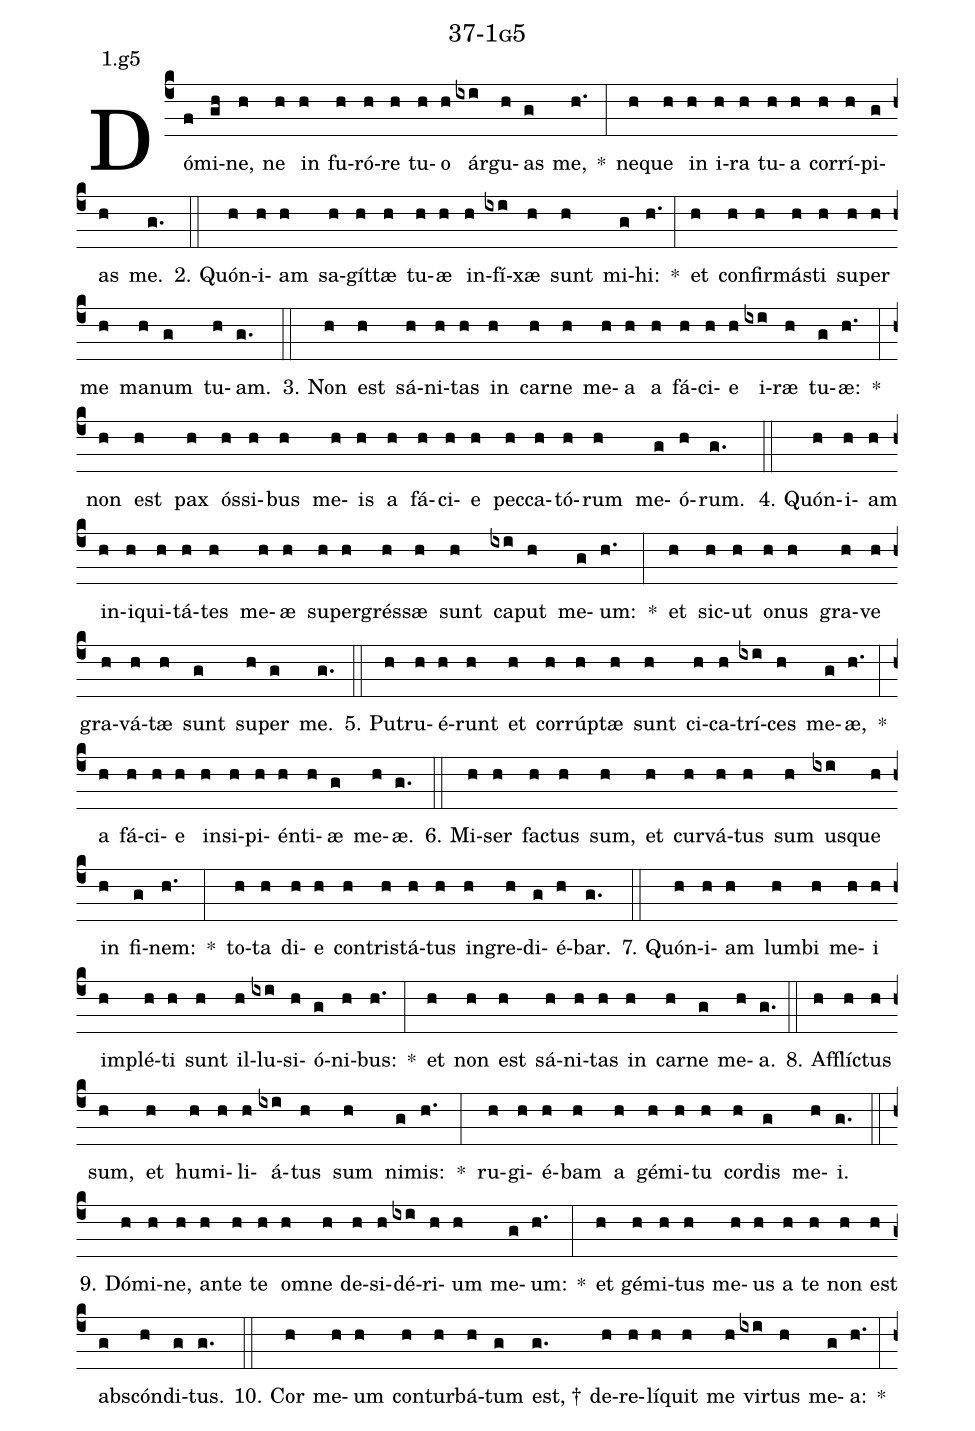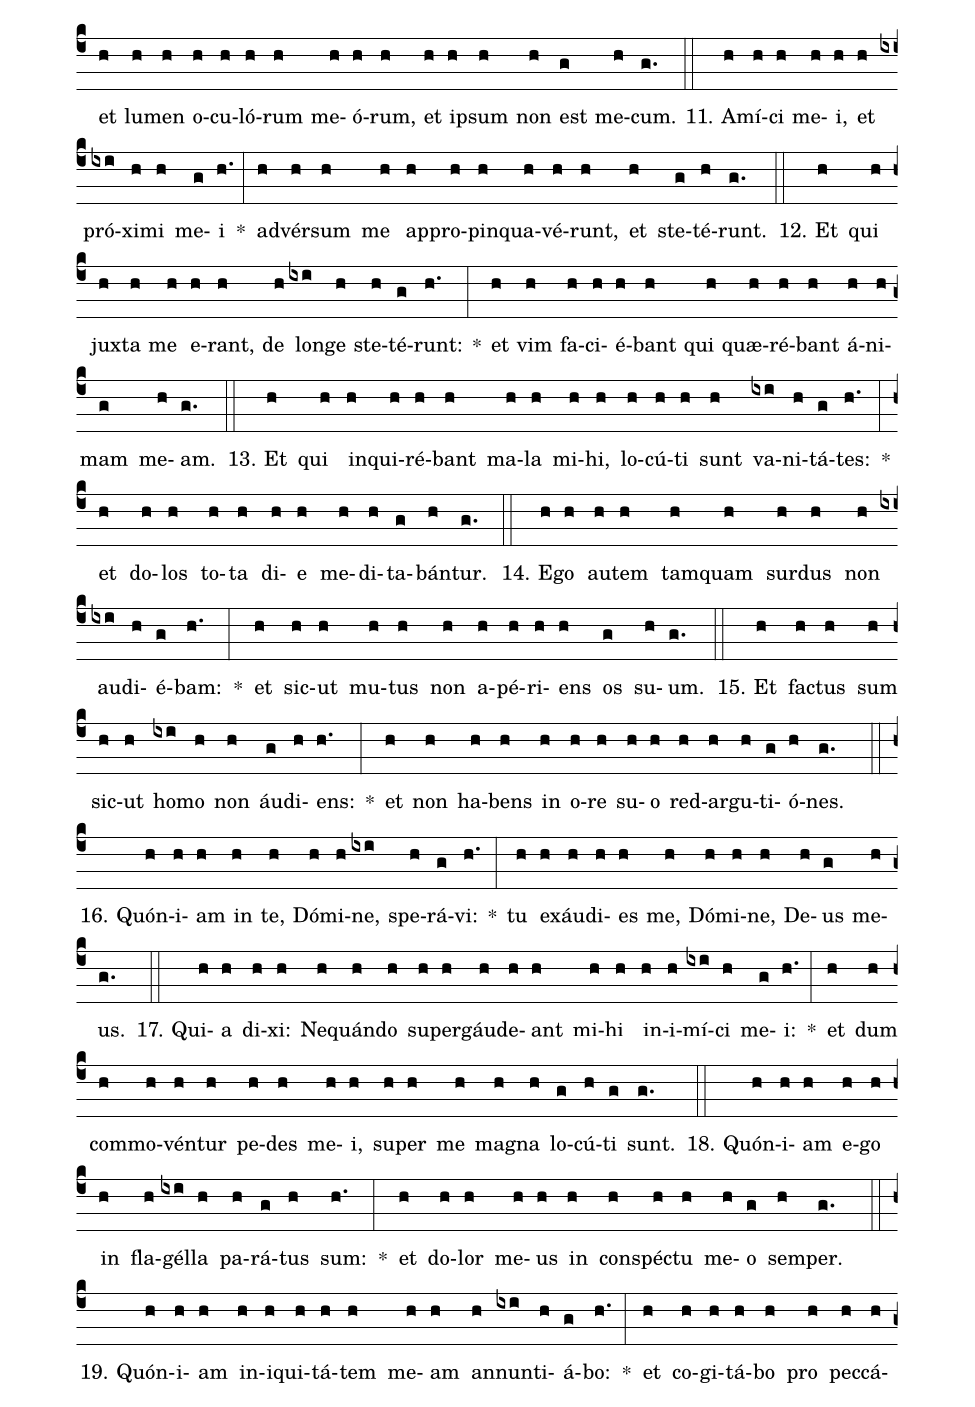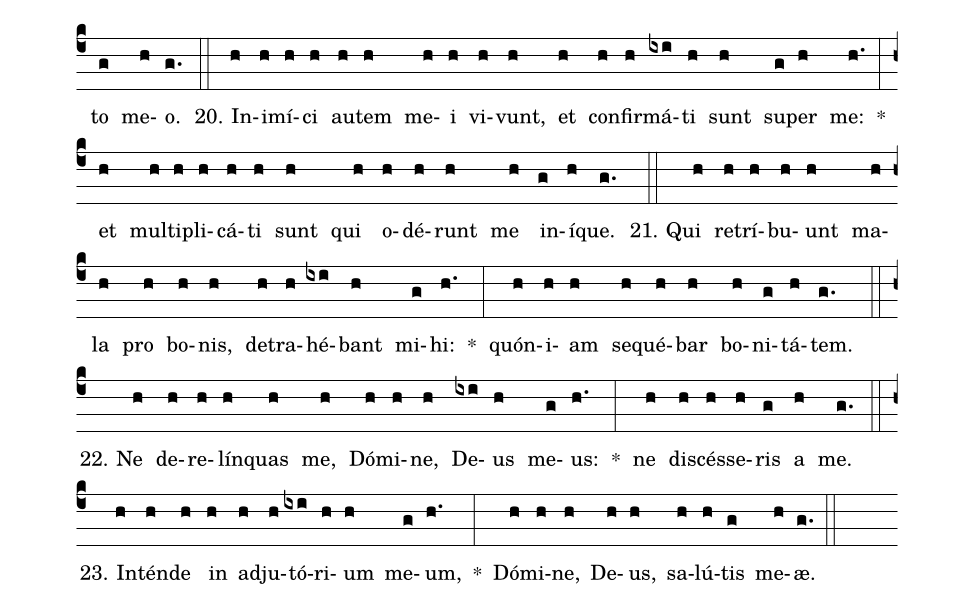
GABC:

name: 37-1g5;
annotation: 1.g5;
%%
(c4)Dó(f)mi(gh)ne,(h) ne(h) in(h) fu(h)ró(h)re(h) tu(h)o(h) ár(ixi)gu(h)as(g) me,(h.) *(:) ne(h)que(h) in(h) i(h)ra(h) tu(h)a(h) cor(h)rí(h)pi(g)as(h) me.(g.) (::)
2. Quón(h)i(h)am(h) sa(h)gít(h)tæ(h) tu(h)æ(h) in(h)fí(ixi)xæ(h) sunt(h) mi(g)hi:(h.) *(:) et(h) con(h)fir(h)más(h)ti(h) su(h)per(h) me(h) ma(h)num(g) tu(h)am.(g.) (::)
3. Non(h) est(h) sá(h)ni(h)tas(h) in(h) car(h)ne(h) me(h)a(h) a(h) fá(h)ci(h)e(h) i(ixi)ræ(h) tu(g)æ:(h.) *(:) non(h) est(h) pax(h) ós(h)si(h)bus(h) me(h)is(h) a(h) fá(h)ci(h)e(h) pec(h)ca(h)tó(h)rum(h) me(g)ó(h)rum.(g.) (::)
4. Quón(h)i(h)am(h) in(h)i(h)qui(h)tá(h)tes(h) me(h)æ(h) su(h)per(h)grés(h)sæ(h) sunt(h) ca(ixi)put(h) me(g)um:(h.) *(:) et(h) sic(h)ut(h) o(h)nus(h) gra(h)ve(h) gra(h)vá(h)tæ(h) sunt(g) su(h)per(g) me.(g.) (::)
5. Pu(h)tru(h)é(h)runt(h) et(h) cor(h)rúp(h)tæ(h) sunt(h) ci(h)ca(h)trí(ixi)ces(h) me(g)æ,(h.) *(:) a(h) fá(h)ci(h)e(h) in(h)si(h)pi(h)én(h)ti(h)æ(g) me(h)æ.(g.) (::)
6. Mi(h)ser(h) fac(h)tus(h) sum,(h) et(h) cur(h)vá(h)tus(h) sum(h) us(ixi)que(h) in(h) fi(g)nem:(h.) *(:) to(h)ta(h) di(h)e(h) con(h)tris(h)tá(h)tus(h) in(h)gre(h)di(g)é(h)bar.(g.) (::)
7. Quón(h)i(h)am(h) lum(h)bi(h) me(h)i(h) im(h)plé(h)ti(h) sunt(h) il(h)lu(ixi)si(h)ó(g)ni(h)bus:(h.) *(:) et(h) non(h) est(h) sá(h)ni(h)tas(h) in(h) car(h)ne(g) me(h)a.(g.) (::)
8. Af(h)flíc(h)tus(h) sum,(h) et(h) hu(h)mi(h)li(h)á(ixi)tus(h) sum(h) ni(g)mis:(h.) *(:) ru(h)gi(h)é(h)bam(h) a(h) gé(h)mi(h)tu(h) cor(h)dis(g) me(h)i.(g.) (::)
9. Dó(h)mi(h)ne,(h) an(h)te(h) te(h) om(h)ne(h) de(h)si(h)dé(ixi)ri(h)um(h) me(g)um:(h.) *(:) et(h) gé(h)mi(h)tus(h) me(h)us(h) a(h) te(h) non(h) est(h) abs(g)cón(h)di(g)tus.(g.) (::)
10. Cor(h) me(h)um(h) con(h)tur(h)bá(h)tum(g) est, †(g.) de(h)re(h)lí(h)quit(h) me(h) vir(ixi)tus(h) me(g)a:(h.) *(:) et(h) lu(h)men(h) o(h)cu(h)ló(h)rum(h) me(h)ó(h)rum,(h) et(h) ip(h)sum(h) non(h) est(g) me(h)cum.(g.) (::)
11. A(h)mí(h)ci(h) me(h)i,(h) et(h) pró(ixi)xi(h)mi(h) me(g)i(h.) *(:) ad(h)vér(h)sum(h) me(h) ap(h)pro(h)pin(h)qua(h)vé(h)runt,(h) et(h) ste(g)té(h)runt.(g.) (::)
12. Et(h) qui(h) jux(h)ta(h) me(h) e(h)rant,(h) de(h) lon(ixi)ge(h) ste(h)té(g)runt:(h.) *(:) et(h) vim(h) fa(h)ci(h)é(h)bant(h) qui(h) quæ(h)ré(h)bant(h) á(h)ni(h)mam(g) me(h)am.(g.) (::)
13. Et(h) qui(h) in(h)qui(h)ré(h)bant(h) ma(h)la(h) mi(h)hi,(h) lo(h)cú(h)ti(h) sunt(h) va(ixi)ni(h)tá(g)tes:(h.) *(:) et(h) do(h)los(h) to(h)ta(h) di(h)e(h) me(h)di(h)ta(g)bán(h)tur.(g.) (::)
14. E(h)go(h) au(h)tem(h) tam(h)quam(h) sur(h)dus(h) non(h) au(ixi)di(h)é(g)bam:(h.) *(:) et(h) sic(h)ut(h) mu(h)tus(h) non(h) a(h)pé(h)ri(h)ens(h) os(g) su(h)um.(g.) (::)
15. Et(h) fac(h)tus(h) sum(h) sic(h)ut(h) ho(ixi)mo(h) non(h) áu(g)di(h)ens:(h.) *(:) et(h) non(h) ha(h)bens(h) in(h) o(h)re(h) su(h)o(h) red(h)ar(h)gu(h)ti(g)ó(h)nes.(g.) (::)
16. Quón(h)i(h)am(h) in(h) te,(h) Dó(h)mi(h)ne,(ixi) spe(h)rá(g)vi:(h.) *(:) tu(h) ex(h)áu(h)di(h)es(h) me,(h) Dó(h)mi(h)ne,(h) De(h)us(g) me(h)us.(g.) (::)
17. Qui(h)a(h) di(h)xi:(h) Ne(h)quán(h)do(h) su(h)per(h)gáu(h)de(h)ant(h) mi(h)hi(h) in(h)i(h)mí(ixi)ci(h) me(g)i:(h.) *(:) et(h) dum(h) com(h)mo(h)vén(h)tur(h) pe(h)des(h) me(h)i,(h) su(h)per(h) me(h) ma(h)gna(h) lo(g)cú(h)ti(g) sunt.(g.) (::)
18. Quón(h)i(h)am(h) e(h)go(h) in(h) fla(h)gél(ixi)la(h) pa(h)rá(g)tus(h) sum:(h.) *(:) et(h) do(h)lor(h) me(h)us(h) in(h) con(h)spéc(h)tu(h) me(h)o(g) sem(h)per.(g.) (::)
19. Quón(h)i(h)am(h) in(h)i(h)qui(h)tá(h)tem(h) me(h)am(h) an(h)nun(ixi)ti(h)á(g)bo:(h.) *(:) et(h) co(h)gi(h)tá(h)bo(h) pro(h) pec(h)cá(h)to(g) me(h)o.(g.) (::)
20. In(h)i(h)mí(h)ci(h) au(h)tem(h) me(h)i(h) vi(h)vunt,(h) et(h) con(h)fir(h)má(ixi)ti(h) sunt(h) su(g)per(h) me:(h.) *(:) et(h) mul(h)ti(h)pli(h)cá(h)ti(h) sunt(h) qui(h) o(h)dé(h)runt(h) me(h) in(g)í(h)que.(g.) (::)
21. Qui(h) re(h)trí(h)bu(h)unt(h) ma(h)la(h) pro(h) bo(h)nis,(h) de(h)tra(h)hé(ixi)bant(h) mi(g)hi:(h.) *(:) quón(h)i(h)am(h) se(h)qué(h)bar(h) bo(h)ni(g)tá(h)tem.(g.) (::)
22. Ne(h) de(h)re(h)lín(h)quas(h) me,(h) Dó(h)mi(h)ne,(h) De(ixi)us(h) me(g)us:(h.) *(:) ne(h) di(h)scés(h)se(h)ris(g) a(h) me.(g.) (::)
23. In(h)tén(h)de(h) in(h) ad(h)ju(h)tó(ixi)ri(h)um(h) me(g)um,(h.) *(:) Dó(h)mi(h)ne,(h) De(h)us,(h) sa(h)lú(h)tis(g) me(h)æ.(g.) (::)
